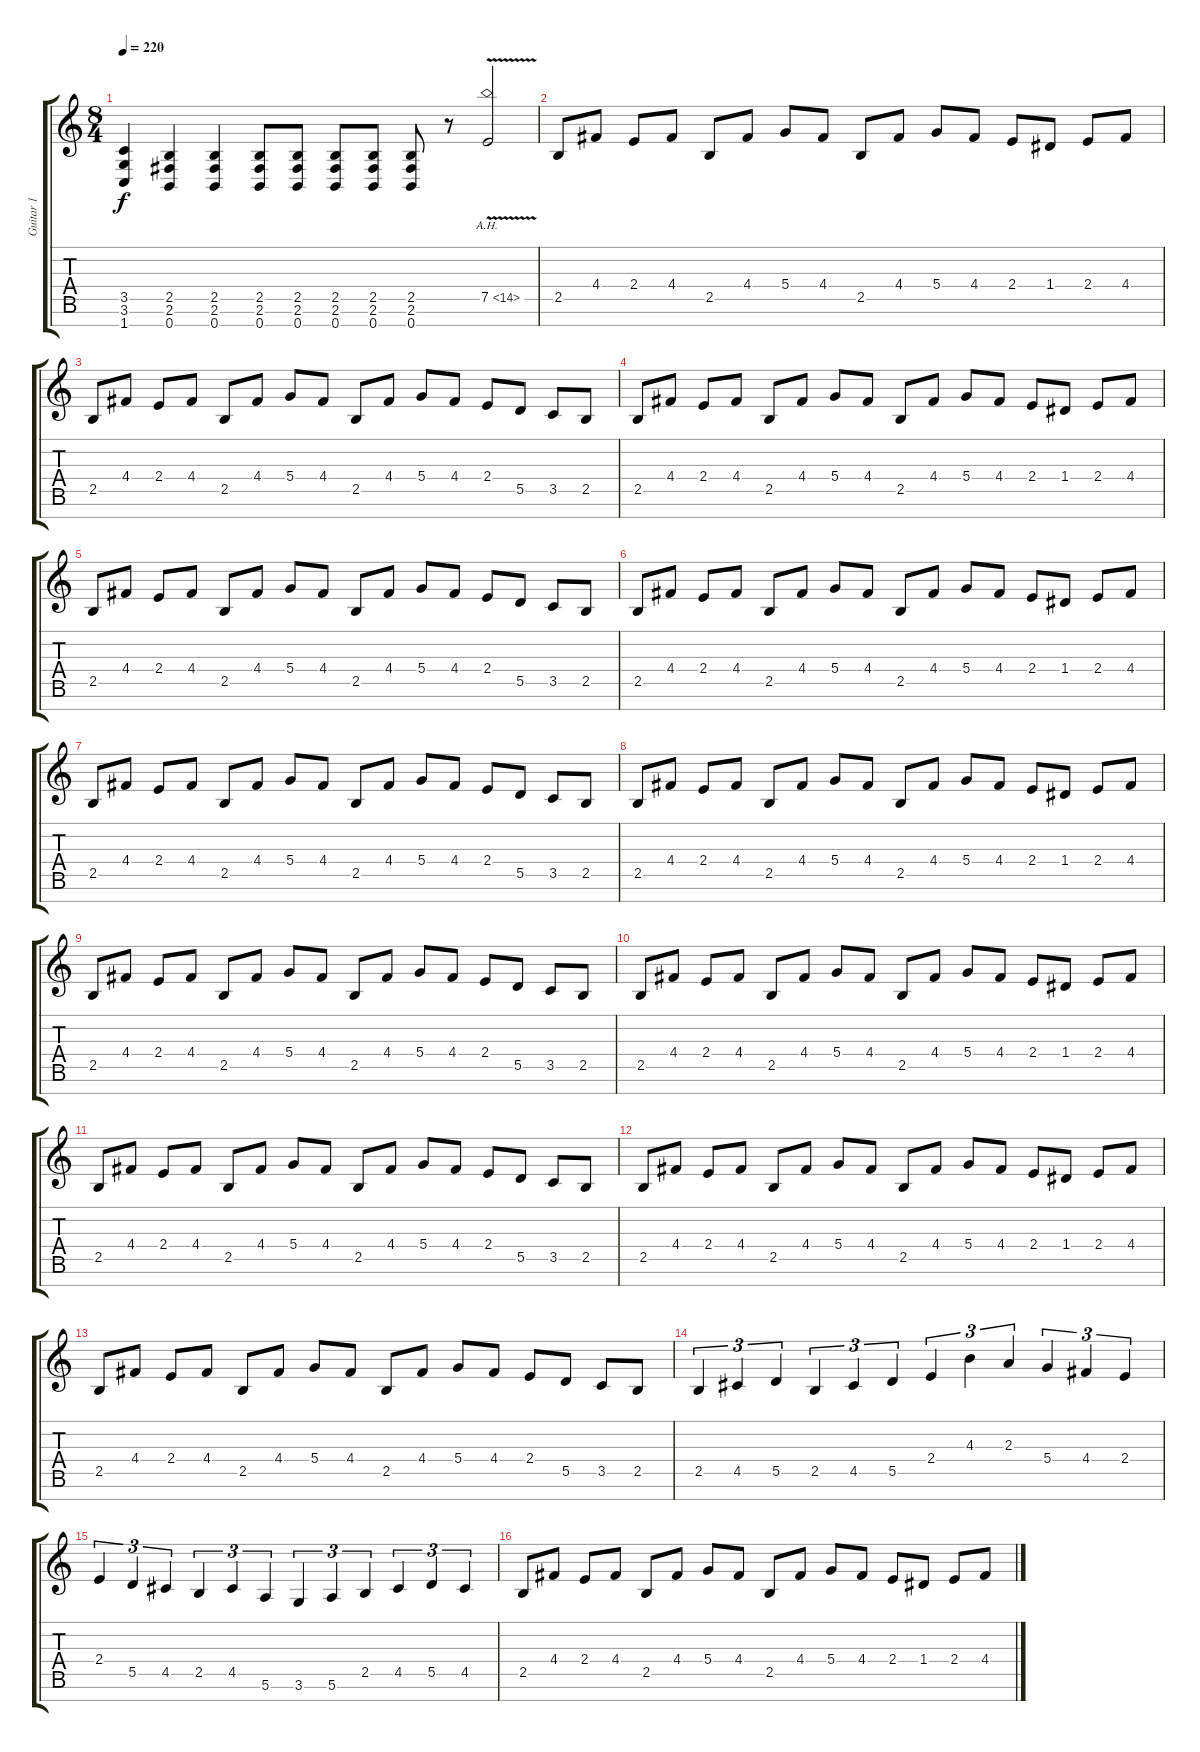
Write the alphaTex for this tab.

\track ("Guitar 1" "Guitar 1") {instrument distortionguitar}
\staff {score tabs}
\tuning (E4 B3 G3 D3 A2 E2 B1) {hide}
\ts (8 4)
\tempo 220
\clef g2
\ks c
(3.5 3.6 1.7).4{dy f} (2.5 2.6 0.7).4 (2.5 2.6 0.7).4 (2.5 2.6 0.7).8 (2.5 2.6 0.7).8 (2.5 2.6 0.7).8 (2.5 2.6 0.7).8 (2.5 2.6 0.7).8 r.8 7.5{ah 7 v}.2 |
2.5.8 4.4.8 2.4.8 4.4.8 2.5.8 4.4.8 5.4.8 4.4.8 2.5.8 4.4.8 5.4.8 4.4.8 2.4.8 1.4.8 2.4.8 4.4.8 |
2.5.8 4.4.8 2.4.8 4.4.8 2.5.8 4.4.8 5.4.8 4.4.8 2.5.8 4.4.8 5.4.8 4.4.8 2.4.8 5.5.8 3.5.8 2.5.8 |
2.5.8 4.4.8 2.4.8 4.4.8 2.5.8 4.4.8 5.4.8 4.4.8 2.5.8 4.4.8 5.4.8 4.4.8 2.4.8 1.4.8 2.4.8 4.4.8 |
2.5.8 4.4.8 2.4.8 4.4.8 2.5.8 4.4.8 5.4.8 4.4.8 2.5.8 4.4.8 5.4.8 4.4.8 2.4.8 5.5.8 3.5.8 2.5.8 |
2.5.8 4.4.8 2.4.8 4.4.8 2.5.8 4.4.8 5.4.8 4.4.8 2.5.8 4.4.8 5.4.8 4.4.8 2.4.8 1.4.8 2.4.8 4.4.8 |
2.5.8 4.4.8 2.4.8 4.4.8 2.5.8 4.4.8 5.4.8 4.4.8 2.5.8 4.4.8 5.4.8 4.4.8 2.4.8 5.5.8 3.5.8 2.5.8 |
2.5.8 4.4.8 2.4.8 4.4.8 2.5.8 4.4.8 5.4.8 4.4.8 2.5.8 4.4.8 5.4.8 4.4.8 2.4.8 1.4.8 2.4.8 4.4.8 |
2.5.8 4.4.8 2.4.8 4.4.8 2.5.8 4.4.8 5.4.8 4.4.8 2.5.8 4.4.8 5.4.8 4.4.8 2.4.8 5.5.8 3.5.8 2.5.8 |
2.5.8 4.4.8 2.4.8 4.4.8 2.5.8 4.4.8 5.4.8 4.4.8 2.5.8 4.4.8 5.4.8 4.4.8 2.4.8 1.4.8 2.4.8 4.4.8 |
2.5.8 4.4.8 2.4.8 4.4.8 2.5.8 4.4.8 5.4.8 4.4.8 2.5.8 4.4.8 5.4.8 4.4.8 2.4.8 5.5.8 3.5.8 2.5.8 |
2.5.8 4.4.8 2.4.8 4.4.8 2.5.8 4.4.8 5.4.8 4.4.8 2.5.8 4.4.8 5.4.8 4.4.8 2.4.8 1.4.8 2.4.8 4.4.8 |
2.5.8 4.4.8 2.4.8 4.4.8 2.5.8 4.4.8 5.4.8 4.4.8 2.5.8 4.4.8 5.4.8 4.4.8 2.4.8 5.5.8 3.5.8 2.5.8 |
2.5.4{tu (3 2)} 4.5.4{tu (3 2)} 5.5.4{tu (3 2)} 2.5.4{tu (3 2)} 4.5.4{tu (3 2)} 5.5.4{tu (3 2)} 2.4.4{tu (3 2)} 4.3.4{tu (3 2)} 2.3.4{tu (3 2)} 5.4.4{tu (3 2)} 4.4.4{tu (3 2)} 2.4.4{tu (3 2)} |
2.4.4{tu (3 2)} 5.5.4{tu (3 2)} 4.5.4{tu (3 2)} 2.5.4{tu (3 2)} 4.5.4{tu (3 2)} 5.6.4{tu (3 2)} 3.6.4{tu (3 2)} 5.6.4{tu (3 2)} 2.5.4{tu (3 2)} 4.5.4{tu (3 2)} 5.5.4{tu (3 2)} 4.5.4{tu (3 2)} |
2.5.8 4.4.8 2.4.8 4.4.8 2.5.8 4.4.8 5.4.8 4.4.8 2.5.8 4.4.8 5.4.8 4.4.8 2.4.8 1.4.8 2.4.8 4.4.8
